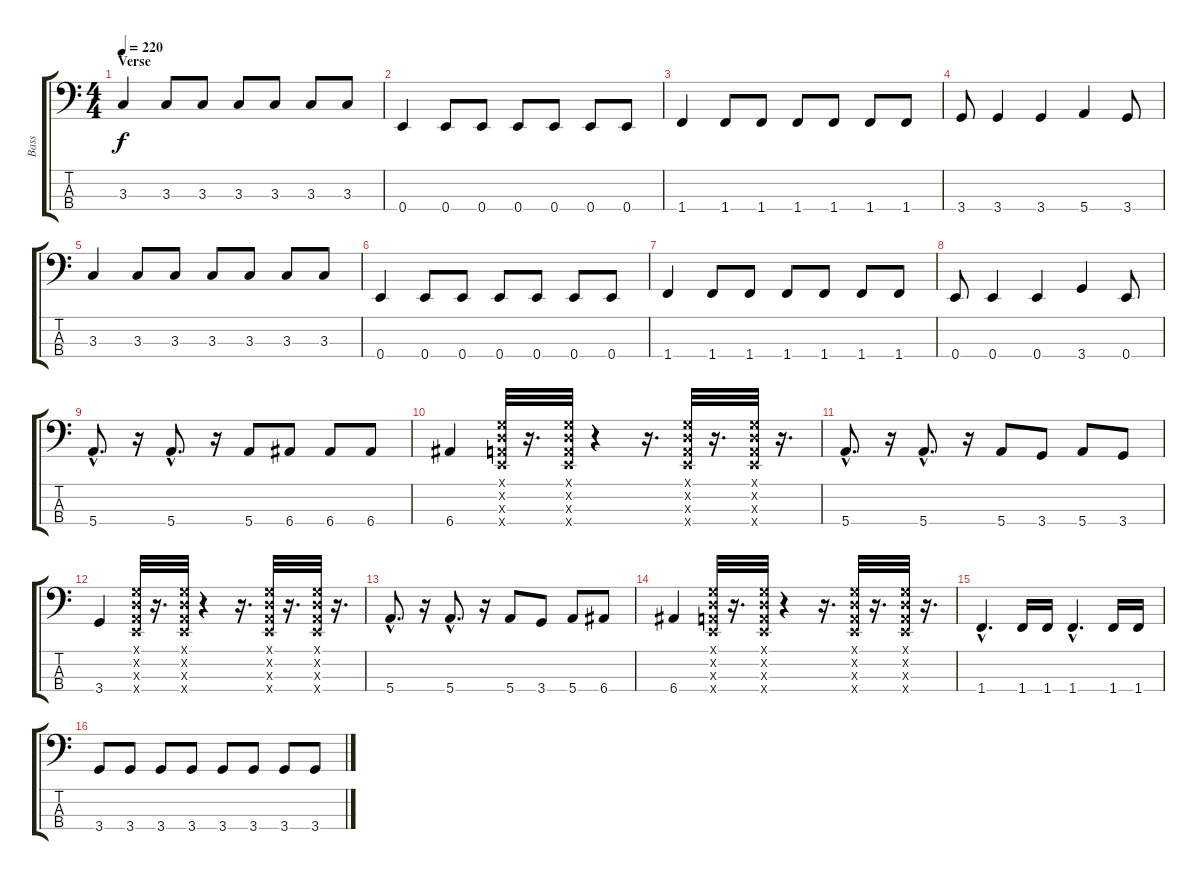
\track ("Bass" "Bass") {instrument electricbassfinger}
\staff {score tabs}
\tuning (G2 D2 A1 E1) {hide}
\ts (4 4)
\section ("" "Verse")
\tempo 220
\clef f4
\ks c
3.3.4{dy f} 3.3.8 3.3.8 3.3.8 3.3.8 3.3.8 3.3.8 |
0.4.4 0.4.8 0.4.8 0.4.8 0.4.8 0.4.8 0.4.8 |
1.4.4 1.4.8 1.4.8 1.4.8 1.4.8 1.4.8 1.4.8 |
3.4.8 3.4.4 3.4.4 5.4.4 3.4.8 |
3.3.4 3.3.8 3.3.8 3.3.8 3.3.8 3.3.8 3.3.8 |
0.4.4 0.4.8 0.4.8 0.4.8 0.4.8 0.4.8 0.4.8 |
1.4.4 1.4.8 1.4.8 1.4.8 1.4.8 1.4.8 1.4.8 |
0.4.8 0.4.4 0.4.4 3.4.4 0.4.8 |
5.4{hac}.8{d} r.16 5.4{hac}.8{d} r.16 5.4.8 6.4.8 6.4.8 6.4.8 |
6.4.4 (0.1{x} 0.2{x} 0.3{x} 0.4{x}).32 r.16{d} (0.1{x} 0.2{x} 0.3{x} 0.4{x}).32 r.4 r.16{d} (0.1{x} 0.2{x} 0.3{x} 0.4{x}).32 r.16{d} (0.1{x} 0.2{x} 0.3{x} 0.4{x}).32 r.16{d} |
5.4{hac}.8{d} r.16 5.4{hac}.8{d} r.16 5.4.8 3.4.8 5.4.8 3.4.8 |
3.4.4 (0.1{x} 0.2{x} 0.3{x} 0.4{x}).32 r.16{d} (0.1{x} 0.2{x} 0.3{x} 0.4{x}).32 r.4 r.16{d} (0.1{x} 0.2{x} 0.3{x} 0.4{x}).32 r.16{d} (0.1{x} 0.2{x} 0.3{x} 0.4{x}).32 r.16{d} |
5.4{hac}.8{d} r.16 5.4{hac}.8{d} r.16 5.4.8 3.4.8 5.4.8 6.4.8 |
6.4.4 (0.1{x} 0.2{x} 0.3{x} 0.4{x}).32 r.16{d} (0.1{x} 0.2{x} 0.3{x} 0.4{x}).32 r.4 r.16{d} (0.1{x} 0.2{x} 0.3{x} 0.4{x}).32 r.16{d} (0.1{x} 0.2{x} 0.3{x} 0.4{x}).32 r.16{d} |
1.4{hac}.4{d} 1.4.16 1.4.16 1.4{hac}.4{d} 1.4.16 1.4.16 |
3.4.8 3.4.8 3.4.8 3.4.8 3.4.8 3.4.8 3.4.8 3.4.8
